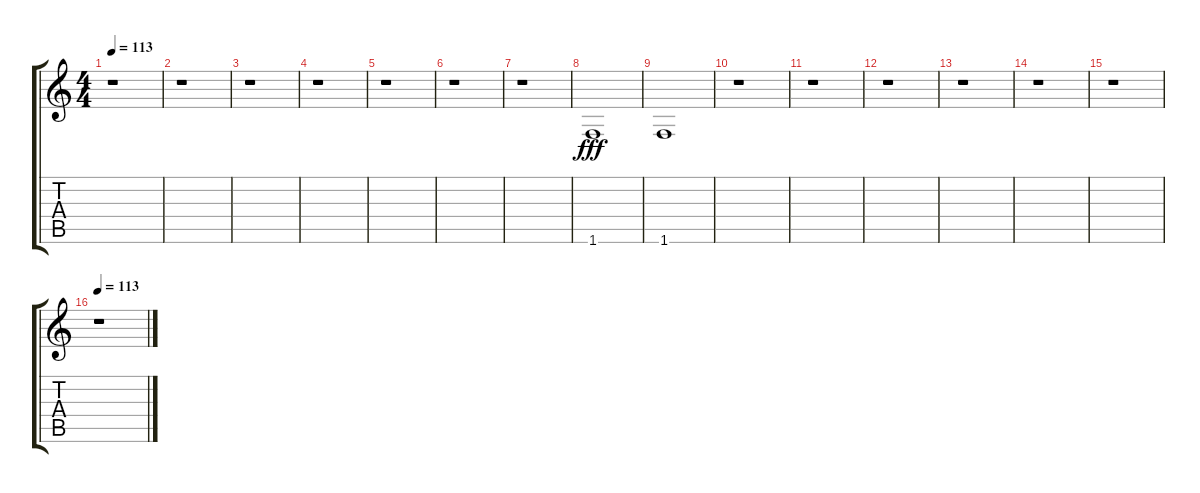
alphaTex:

\track "" {instrument electricbassfinger}
\staff {score tabs}
\tuning (E4 B3 G3 D3 A2 E2) {hide}
\ts (4 4)
\tempo 113
\clef g2
\ks c
r.1{dy fff} |
r.1 |
r.1 |
r.1 |
r.1 |
r.1 |
r.1 |
1.6.1 |
1.6.1 |
r.1 |
r.1 |
r.1 |
r.1 |
r.1 |
r.1 |
\tempo 113
r.1
